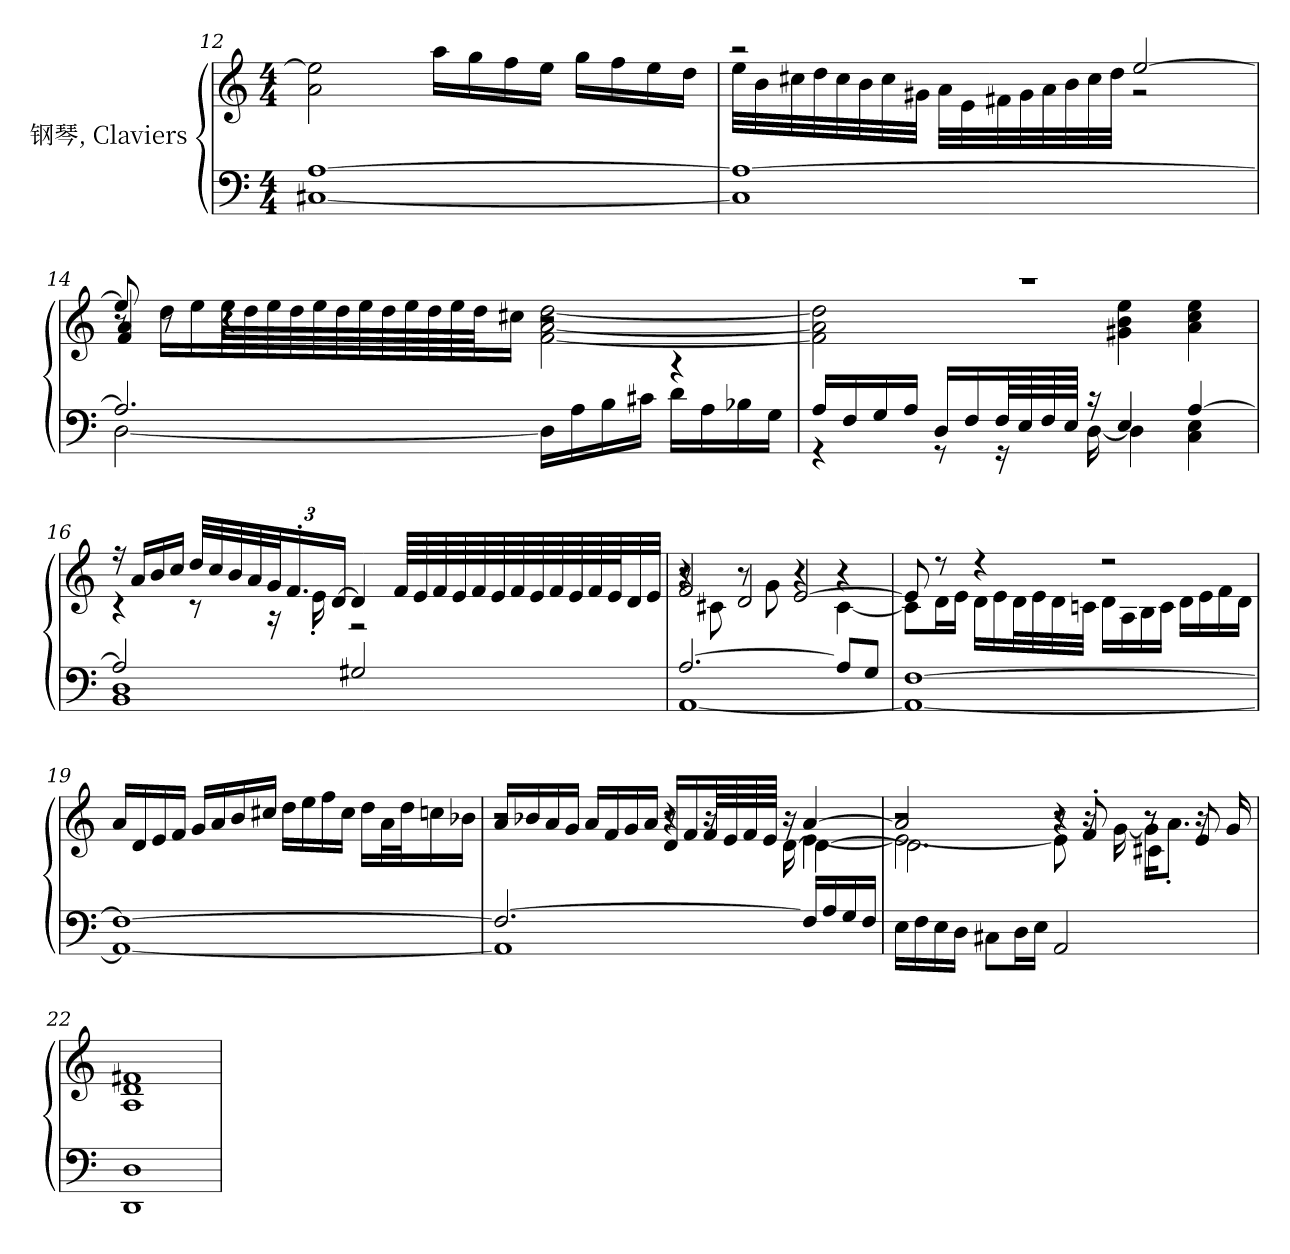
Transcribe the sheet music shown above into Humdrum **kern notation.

**kern	**kern
*part1	*part1
*staff2	*staff1
*I"钢琴, Claviers	*
*clefF4	*clefG2
*k[]	*k[]
*M4/4	*M4/4
=12	=12
*^	*
[1A	[1C#X	2a\ 2ee\]
.	.	16aa\LL
.	.	16gg\
.	.	16ff\
.	.	16ee\JJ
.	.	16gg\LL
.	.	16ff\
.	.	16ee\
.	.	16dd\JJ
!!LO:PB:g=z
=13	=13	=13
*	*	*^
1A_	1C#]	2r	32ee\LLL
.	.	.	32b\
.	.	.	32cc#X\
.	.	.	32dd\
.	.	.	32cc#\
.	.	.	32b\
.	.	.	32cc#\
.	.	.	32g#X\JJJ
.	.	.	32a\LLL
.	.	.	32e\
.	.	.	32f#X\
.	.	.	32g#\
.	.	.	32a\
.	.	.	32b\
.	.	.	32cc#\
.	.	.	32dd\JJJ
.	.	[2ee/	2r
=14	=14	=14	=14
*	*	*	*^
2.A/]	[2D\	8ee/]	8r	4f/ 4a/
.	.	8r	16dd\LL	.
.	.	.	16ee\	.
.	.	4r	64ee\LL	4r
.	.	.	64dd\	.
.	.	.	64ee\	.
.	.	.	64dd\	.
.	.	.	64ee\	.
.	.	.	64dd\	.
.	.	.	64ee\	.
.	.	.	64dd\	.
.	.	.	64ee\	.
.	.	.	64dd\	.
.	.	.	64ee\	.
.	.	.	64dd\JJ	.
.	.	.	16cc#X\JJ	.
.	16D\LL]	2r	[2f\ [2a\ [2dd\	2r
.	16A\	.	.	.
.	16B\	.	.	.
.	16c#X\JJ	.	.	.
4r	16d\LL	.	.	.
.	16A\	.	.	.
.	16B-X\	.	.	.
.	16G\JJ	.	.	.
*	*	*	*v	*v
!!LO:LB:g=z
=15	=15	=15	=15
16A/LL	4r	1r	2f\] 2a\] 2dd\]
16F/	.	.	.
16G/	.	.	.
16A/JJ	.	.	.
16D/LL	8r	.	.
16F/	.	.	.
64F/LL	16r	.	.
64E/	.	.	.
64F/	.	.	.
64E/JJJJ	.	.	.
16r	[16D\	.	.
4E/	4D\]	.	4g#X\ 4b\ 4ee\
[4A/	4C\ 4E\	.	4a\ 4cc\ 4ee\
=16	=16	=16	=16
2A/]	1BB 1D	16r	4r
.	.	16a/LL	.
.	.	16b/	.
.	.	16cc/JJ	.
.	.	32dd/LLL	8r
.	.	32cc/	.
.	.	32b/	.
.	.	32a/	.
*	*	*Xbrackettup	*
.	.	48g/J	16r
.	.	24.f'/	.
.	.	.	16e'\
.	.	[24d/JJ	.
2G#X/	.	4d/]	2r
.	.	64f/LLLL	.
.	.	64e/	.
.	.	64f/	.
.	.	64e/	.
.	.	64f/	.
.	.	64e/	.
.	.	64f/	.
.	.	64e/	.
.	.	64f/	.
.	.	64e/	.
.	.	64f/	.
.	.	64e/J	.
.	.	32d/	.
.	.	32e/JJJ	.
!!LO:LB:g=z
=17	=17	=17	=17
*	*	*	*^
[2.A/	[1AA	2f/	8r	4r
.	.	.	8c#X\	.
.	.	.	8r	2d/
.	.	.	8g\	.
.	.	[2e/	4r	.
8A/L]	.	.	[4c#\	4r
8G/J	.	.	.	.
*	*	*	*v	*v
=18	=18	=18	=18
[1F	1AA_	8e/]	8c#\L]
.	.	8r	16d\L
.	.	.	16e\JJ
.	.	4r	16d\LL
.	.	.	16e\
.	.	.	32d\L
.	.	.	32e\
.	.	.	32d\
.	.	.	32cn\JJJ
.	.	2r	16d\LL
.	.	.	16A\
.	.	.	16B\
.	.	.	16c\JJ
.	.	.	16d\LL
.	.	.	16e\
.	.	.	16f\
.	.	.	16d\JJ
*	*	*v	*v
=19	=19	=19
1F_	1AA_	16a/LL
.	.	16d/
.	.	16e/
.	.	16f/JJ
.	.	16g/LL
.	.	16a/
.	.	16b/
.	.	16cc#X/JJ
.	.	16dd\LL
.	.	16ee\
.	.	16ff\
.	.	16cc#\JJ
.	.	16dd\LL
.	.	32a\L
.	.	32dd\J
.	.	16ccn\
.	.	16b-X\JJ
!!LO:LB:g=z
=20	=20	=20
*	*	*^
*	*	*	*^
2.F/_	1AA]	16a/LL	2r	2r
.	.	16b-X/	.	.
.	.	16a/	.	.
.	.	16g/JJ	.	.
.	.	16a/LL	.	.
.	.	16f/	.	.
.	.	16g/	.	.
.	.	16a/JJ	.	.
.	.	16d/LL	4r	8r
.	.	16f/	.	.
.	.	64f/LL	.	16r
.	.	64e/	.	.
.	.	64f/	.	.
.	.	64e/JJJJ	.	.
.	.	16r	.	[16d\
16F/LL]	.	[4a/	[4e\	4d\_
16A/	.	.	.	.
16G/	.	.	.	.
16F/JJ	.	.	.	.
*v	*v	*	*	*
*	*v	*v	*v
=21	=21
*	*MM53
*	*^
*	*	*^
*	*	*	*^
16E\LL	2a/]	2e\_	2r	2.d\]
16F\	.	.	.	.
16E\	.	.	.	.
16D\JJ	.	.	.	.
8C#X\L	.	.	.	.
16D\L	.	.	.	.
16E\JJ	.	.	.	.
*	*MM50	*	*	*
2AA/	8r	8e\]	4r	.
.	8f'/	16r	.	.
.	.	[16g\	.	.
.	8r	16g\KL]	8r	4c#X\
.	.	8.a'\J	.	.
.	16r	.	8e/	.
.	16g/	.	.	.
*	*v	*v	*v	*v
=22	=22
1DD 1D	1A 1d 1f#X
=	=
*-	*-
